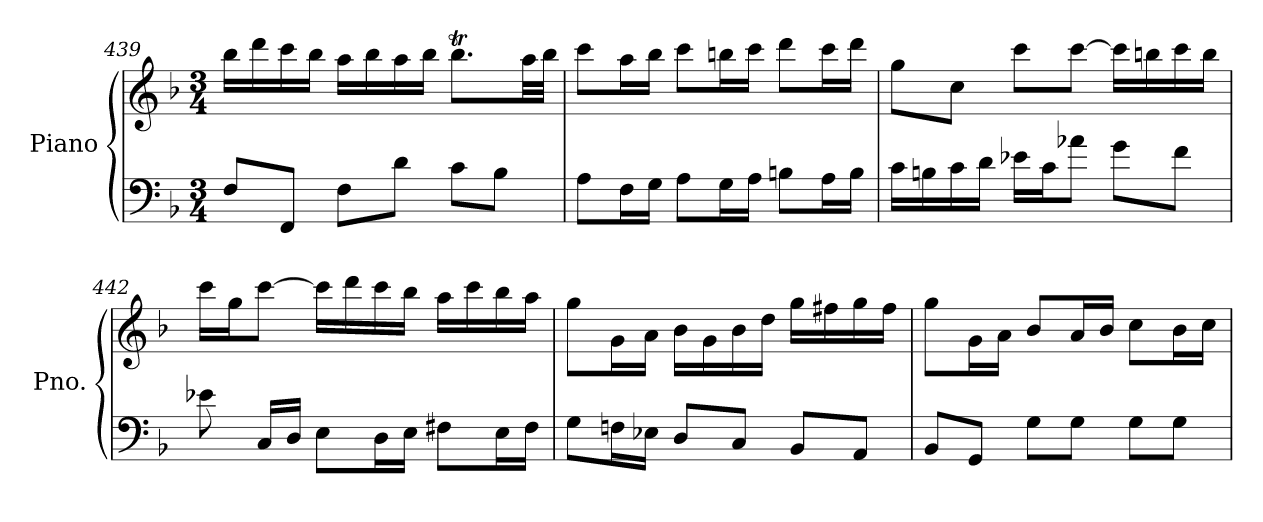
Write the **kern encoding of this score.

**kern	**kern
*part1	*part1
*staff2	*staff1
*I"Piano	*
*I'Pno.	*
*clefF4	*clefG2
*k[b-]	*k[b-]
*M3/4	*M3/4
=439	=439
8F/L	16bb-\LL
.	16ddd\
8FF/J	16ccc\
.	16bb-\JJ
8F\L	16aa\LL
.	16bb-\
8d\J	16aa\
.	16bb-\JJ
8c\L	8.bb-T\L
8B-\J	.
.	32aa\LL
.	32bb-\JJJ
=440	=440
8A\L	8ccc\L
16F\L	16aa\L
16G\JJ	16bb-\JJ
8A\L	8ccc\L
16G\L	16bbn\L
16A\JJ	16ccc\JJ
8Bn\L	8ddd\L
16A\L	16ccc\L
16B\JJ	16ddd\JJ
=441	=441
16c\LL	8gg\L
16Bn\	.
16c\	8cc\J
16d\JJ	.
16e-X\LL	8ccc\L
16c\J	.
8a-X\J	[8ccc\J
8g\L	16ccc\LL]
.	16bbn\
8f\J	16ccc\
.	16bb\JJ
=442	=442
8e-X\	16ccc\LL
.	16gg\J
16C/LL	[8ccc\J
16D/JJ	.
8E\L	16ccc\LL]
.	16ddd\
16D\L	16ccc\
16E\JJ	16bb-\JJ
8F#X\L	16aa\LL
.	16ccc\
16E\L	16bb-\
16F#\JJ	16aa\JJ
=443	=443
8G\L	8gg\L
16Fn\L	16g\L
16E-X\JJ	16a\JJ
8D/L	16b-\LL
.	16g\
8C/J	16b-\
.	16dd\JJ
8BB-/L	16gg\LL
.	16ff#X\
8AA/J	16gg\
.	16ff#\JJ
=444	=444
8BB-/L	8gg\L
8GG/J	16g\L
.	16a\JJ
8G\L	8b-/L
8G\J	16a/L
.	16b-/JJ
8G\L	8cc\L
8G\J	16b-\L
.	16cc\JJ
=	=
*-	*-
